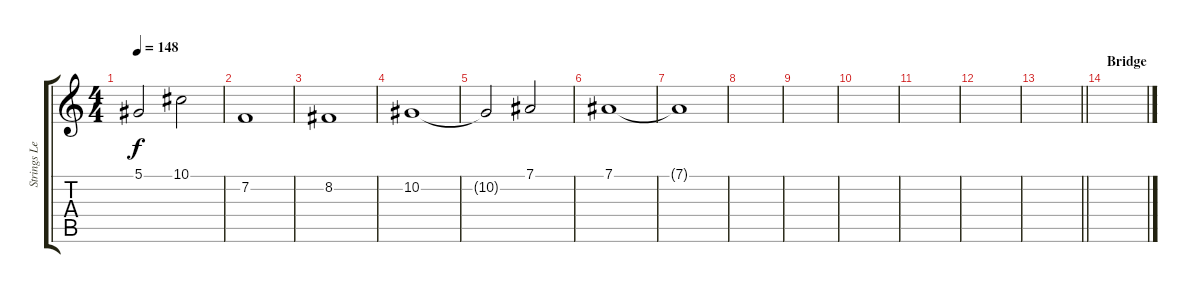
\track ("Strings Lead" "Strings Le") {instrument stringensemble1}
\staff {score tabs}
\tuning (Eb4 Bb3 Gb3 Db3 Ab2 Eb2) {hide}
\ts (4 4)
\tempo 148
\clef g2
\ks c
5.1.2{dy f} 10.1.2 |
7.2.1 |
8.2.1 |
10.2.1 |
10.2{t}.2 7.1.2 |
7.1.1 |
7.1{t}.1 |
|
|
|
|
|
\barLineRight lightlight
|
\section ("" "Bridge")
